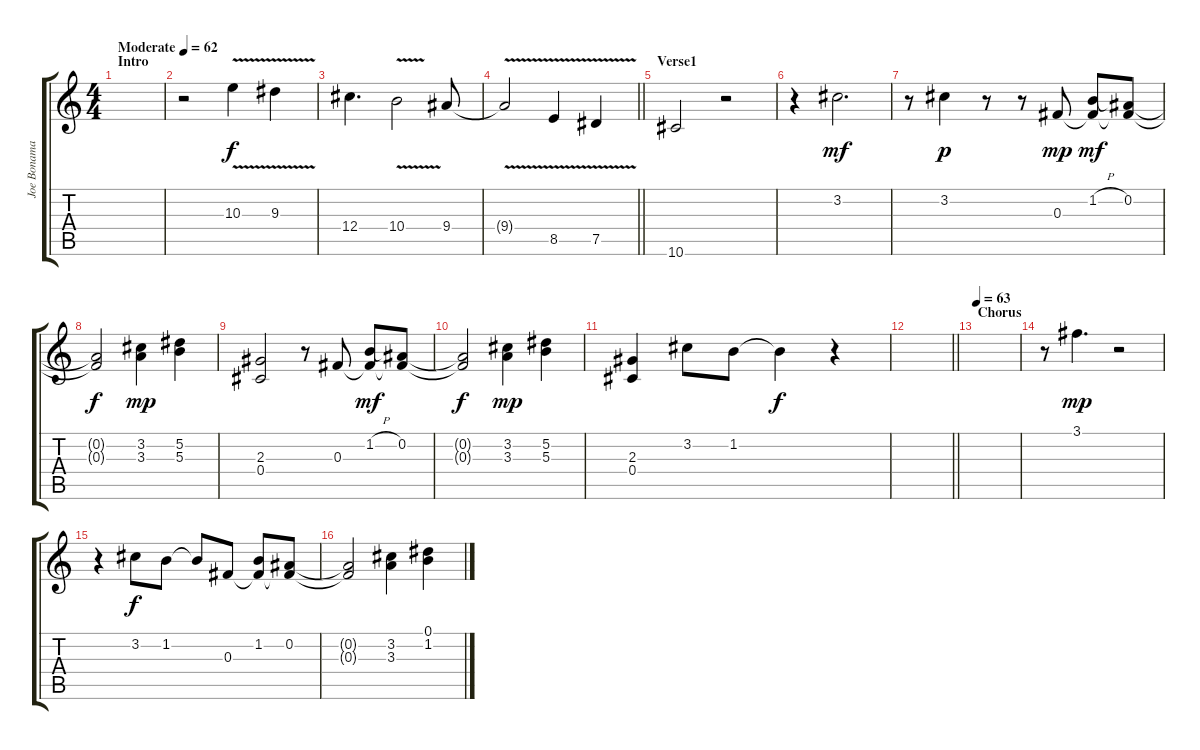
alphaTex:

\track ("Joe Bonamassa - Guitar" "Joe Bonama") {instrument electricguitarclean bank 27}
\staff {score tabs}
\tuning (Eb4 Bb3 Gb3 Db3 Ab2 Eb2) {hide}
\ts (4 4)
\section ("" "Intro")
\tempo (62 "Moderate")
\clef g2
\ks c
|
r.2{volume 8} 10.3{v}.4 9.3{v}.4 |
12.4.4{d} 10.4{v}.2 9.4.8 |
\barLineRight lightlight
9.4{v t}.2 8.5{v}.4 7.5{v}.4 |
\section ("" "Verse1")
10.6.2 r.2 |
r.4{volume 16} 3.2.2{d dy mf} |
r.8 3.2.4{dy p} r.8 r.8 0.3.8{dy mp} (1.2{h} 0.3{t}).8{dy mf} (0.2 0.3{t}).8 |
(0.2{t} 0.3{t}).2{dy f} (3.2 3.3).4{dy mp} (5.2 5.3).4 |
(2.3 0.4).2 r.8 0.3.8 (1.2{h} 0.3{t}).8{dy mf} (0.2 0.3{t}).8 |
(0.2{t} 0.3{t}).2{dy f} (3.2 3.3).4{dy mp} (5.2 5.3).4 |
(2.3 0.4).4 3.2.8 1.2.8 1.2{t}.4{dy f} r.4 |
\barLineRight lightlight
|
\section ("" "Chorus")
\tempo 63
|
r.8 3.1.4{d dy mp} r.2 |
r.4 3.2.8{dy f} 1.2.8 1.2{t}.8 0.3.8 (1.2 0.3{t}).8 (0.2 0.3{t}).8 |
(0.2{t} 0.3{t}).2 (3.2 3.3).4 (0.1 1.2).4
